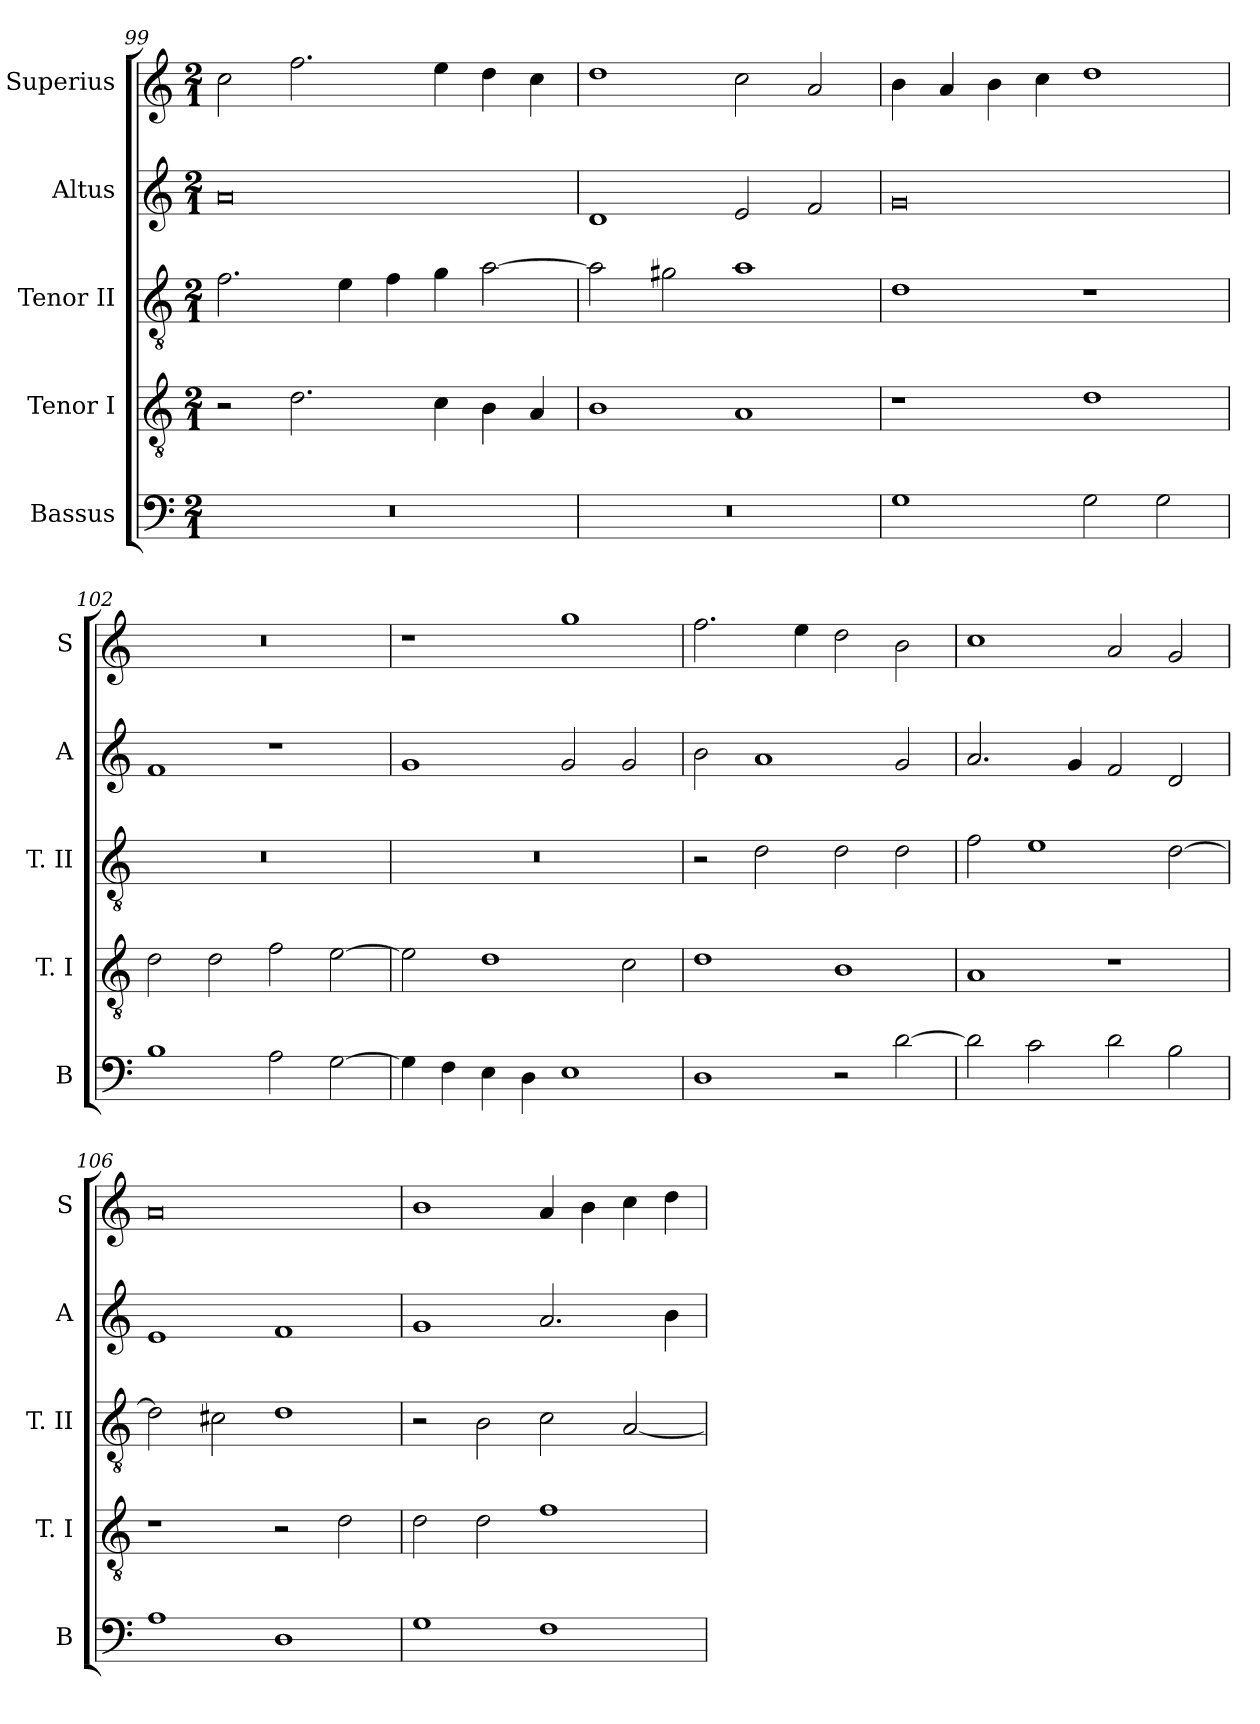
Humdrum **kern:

**kern	**kern	**kern	**kern	**kern
*part5	*part4	*part3	*part2	*part1
*staff5	*staff4	*staff3	*staff2	*staff1
*I"Bassus	*I"Tenor I	*I"Tenor II	*I"Altus	*I"Superius
*I'B	*I'T. I	*I'T. II	*I'A	*I'S
*clefF4	*clefGv2	*clefGv2	*clefG2	*clefG2
*k[]	*k[]	*k[]	*k[]	*k[]
*C:	*C:	*C:	*C:	*C:
*M2/1	*M2/1	*M2/1	*M2/1	*M2/1
=99	=99	=99	=99	=99
0r	2r	2.f	0a	2cc
.	2.d	.	.	2.ff
.	.	4e	.	.
.	.	4f	.	.
.	4c	4g	.	4ee
.	4B	[2a	.	4dd
.	4A	.	.	4cc
=100	=100	=100	=100	=100
0r	1B	2a]	1d	1dd
.	.	2g#X	.	.
.	1A	1a	2e	2cc
.	.	.	2f	2a
=101	=101	=101	=101	=101
1G	1r	1d	0g	4b
.	.	.	.	4a
.	.	.	.	4b
.	.	.	.	4cc
2G	1d	1r	.	1dd
2G	.	.	.	.
=102	=102	=102	=102	=102
1B	2d	0r	1f	0r
.	2d	.	.	.
2A	2f	.	1r	.
[2G	[2e	.	.	.
=103	=103	=103	=103	=103
4G]	2e]	0r	1g	1r
4F	.	.	.	.
4E	1d	.	.	.
4D	.	.	.	.
1E	.	.	2g	1gg
.	2c	.	2g	.
=104	=104	=104	=104	=104
1D	1d	2r	2b	2.ff
.	.	2d	1a	.
.	.	.	.	4ee
2r	1B	2d	.	2dd
[2d	.	2d	2g	2b
=105	=105	=105	=105	=105
2d]	1A	2f	2.a	1cc
2c	.	1e	.	.
.	.	.	4g	.
2d	1r	.	2f	2a
2B	.	[2d	2d	2g
=106	=106	=106	=106	=106
1A	1r	2d]	1e	0a
.	.	2c#X	.	.
1D	2r	1d	1f	.
.	2d	.	.	.
=107	=107	=107	=107	=107
1G	2d	2r	1g	1b
.	2d	2B	.	.
1F	1f	2c	2.a	4a
.	.	.	.	4b
.	.	[2A	.	4cc
.	.	.	4b	4dd
=	=	=	=	=
*-	*-	*-	*-	*-
